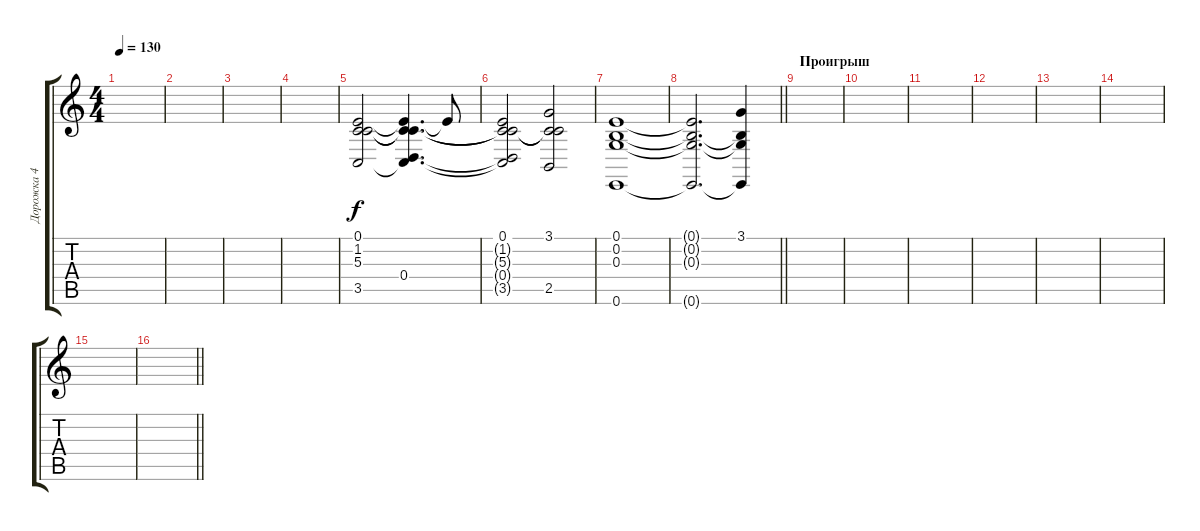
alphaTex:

\track ("Дорожка 4" "Дорожка 4") {instrument stringensemble1}
\staff {score tabs}
\tuning (E4 B3 G3 D3 A2 E2) {hide}
\ts (4 4)
\tempo 130
\clef g2
\ks c
|
|
|
|
(0.1 1.2 5.3 3.5).2 (0.1{t} 1.2{t} 5.3{t} 0.4 3.5{t}).4{d} 0.1{t}.8 |
(0.1 1.2{t} 5.3{t} 0.4{t} 3.5{t}).2 (3.1 1.2{t} 5.3{t} 2.5).2 |
(0.1 0.2 0.3 0.6).1 |
\barLineRight lightlight
(0.1{t} 0.2{t} 0.3{t} 0.6{t}).2{d} (3.1 0.2{t} 0.3{t} 0.6{t}).4 |
\section ("" "Проигрыш")
|
|
|
|
|
|
|
\barLineRight lightlight
